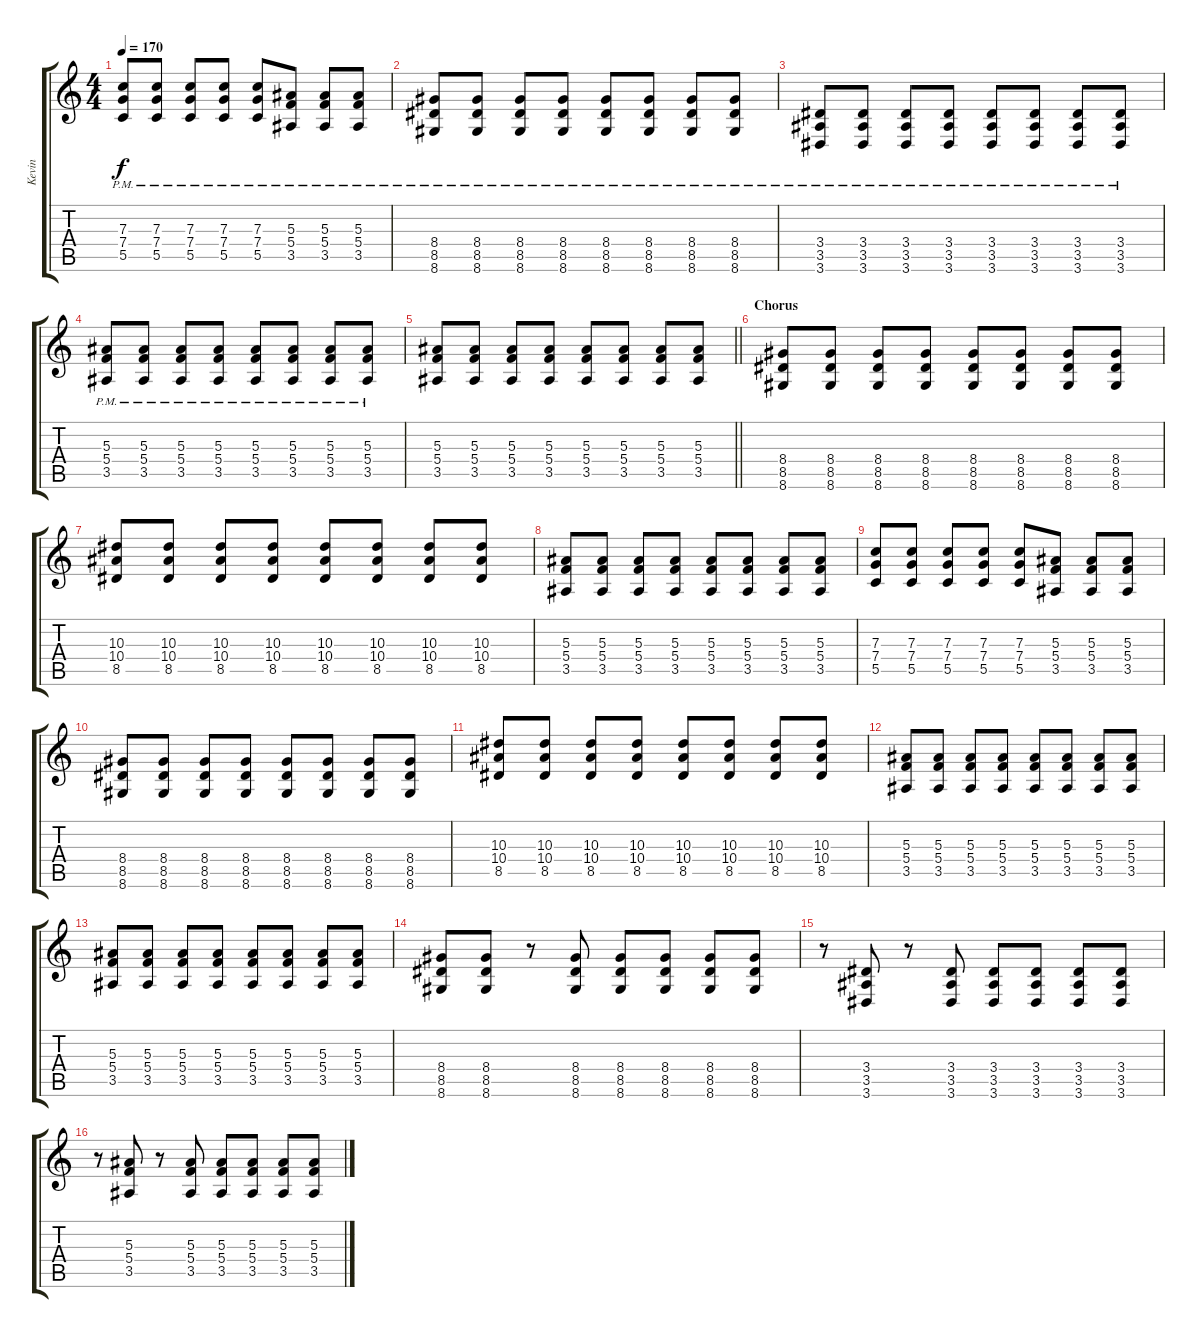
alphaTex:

\track ("Kevin" "Kevin") {instrument distortionguitar}
\staff {score tabs}
\tuning (D4 A3 F3 C3 G2 C2) {hide}
\ts (4 4)
\tempo 170
\clef g2
\ks c
(7.3{pm} 7.4{pm} 5.5{pm}).8{dy f} (7.3{pm} 7.4{pm} 5.5{pm}).8 (7.3{pm} 7.4{pm} 5.5{pm}).8 (7.3{pm} 7.4{pm} 5.5{pm}).8 (7.3{pm} 7.4{pm} 5.5{pm}).8 (5.3{pm} 5.4{pm} 3.5{pm}).8 (5.3{pm} 5.4{pm} 3.5{pm}).8 (5.3{pm} 5.4{pm} 3.5{pm}).8 |
(8.4{pm} 8.5{pm} 8.6{pm}).8 (8.4{pm} 8.5{pm} 8.6{pm}).8 (8.4{pm} 8.5{pm} 8.6{pm}).8 (8.4{pm} 8.5{pm} 8.6{pm}).8 (8.4{pm} 8.5{pm} 8.6{pm}).8 (8.4{pm} 8.5{pm} 8.6{pm}).8 (8.4{pm} 8.5{pm} 8.6{pm}).8 (8.4{pm} 8.5{pm} 8.6{pm}).8 |
(3.4{pm} 3.5{pm} 3.6{pm}).8 (3.4{pm} 3.5{pm} 3.6{pm}).8 (3.4{pm} 3.5{pm} 3.6{pm}).8 (3.4{pm} 3.5{pm} 3.6{pm}).8 (3.4{pm} 3.5{pm} 3.6{pm}).8 (3.4{pm} 3.5{pm} 3.6{pm}).8 (3.4{pm} 3.5{pm} 3.6{pm}).8 (3.4{pm} 3.5{pm} 3.6{pm}).8 |
(5.3{pm} 5.4{pm} 3.5{pm}).8 (5.3{pm} 5.4{pm} 3.5{pm}).8 (5.3{pm} 5.4{pm} 3.5{pm}).8 (5.3{pm} 5.4{pm} 3.5{pm}).8 (5.3{pm} 5.4{pm} 3.5{pm}).8 (5.3{pm} 5.4{pm} 3.5{pm}).8 (5.3{pm} 5.4{pm} 3.5{pm}).8 (5.3{pm} 5.4{pm} 3.5{pm}).8 |
\barLineRight lightlight
(5.3 5.4 3.5).8 (5.3 5.4 3.5).8 (5.3 5.4 3.5).8 (5.3 5.4 3.5).8 (5.3 5.4 3.5).8 (5.3 5.4 3.5).8 (5.3 5.4 3.5).8 (5.3 5.4 3.5).8 |
\section ("" "Chorus")
(8.4 8.5 8.6).8 (8.4 8.5 8.6).8 (8.4 8.5 8.6).8 (8.4 8.5 8.6).8 (8.4 8.5 8.6).8 (8.4 8.5 8.6).8 (8.4 8.5 8.6).8 (8.4 8.5 8.6).8 |
(10.3 10.4 8.5).8 (10.3 10.4 8.5).8 (10.3 10.4 8.5).8 (10.3 10.4 8.5).8 (10.3 10.4 8.5).8 (10.3 10.4 8.5).8 (10.3 10.4 8.5).8 (10.3 10.4 8.5).8 |
(5.3 5.4 3.5).8 (5.3 5.4 3.5).8 (5.3 5.4 3.5).8 (5.3 5.4 3.5).8 (5.3 5.4 3.5).8 (5.3 5.4 3.5).8 (5.3 5.4 3.5).8 (5.3 5.4 3.5).8 |
(7.3 7.4 5.5).8 (7.3 7.4 5.5).8 (7.3 7.4 5.5).8 (7.3 7.4 5.5).8 (7.3 7.4 5.5).8 (5.3 5.4 3.5).8 (5.3 5.4 3.5).8 (5.3 5.4 3.5).8 |
(8.4 8.5 8.6).8 (8.4 8.5 8.6).8 (8.4 8.5 8.6).8 (8.4 8.5 8.6).8 (8.4 8.5 8.6).8 (8.4 8.5 8.6).8 (8.4 8.5 8.6).8 (8.4 8.5 8.6).8 |
(10.3 10.4 8.5).8 (10.3 10.4 8.5).8 (10.3 10.4 8.5).8 (10.3 10.4 8.5).8 (10.3 10.4 8.5).8 (10.3 10.4 8.5).8 (10.3 10.4 8.5).8 (10.3 10.4 8.5).8 |
(5.3 5.4 3.5).8 (5.3 5.4 3.5).8 (5.3 5.4 3.5).8 (5.3 5.4 3.5).8 (5.3 5.4 3.5).8 (5.3 5.4 3.5).8 (5.3 5.4 3.5).8 (5.3 5.4 3.5).8 |
(5.3 5.4 3.5).8 (5.3 5.4 3.5).8 (5.3 5.4 3.5).8 (5.3 5.4 3.5).8 (5.3 5.4 3.5).8 (5.3 5.4 3.5).8 (5.3 5.4 3.5).8 (5.3 5.4 3.5).8 |
(8.4 8.5 8.6).8 (8.4 8.5 8.6).8 r.8 (8.4 8.5 8.6).8 (8.4 8.5 8.6).8 (8.4 8.5 8.6).8 (8.4 8.5 8.6).8 (8.4 8.5 8.6).8 |
r.8 (3.4 3.5 3.6).8 r.8 (3.4 3.5 3.6).8 (3.4 3.5 3.6).8 (3.4 3.5 3.6).8 (3.4 3.5 3.6).8 (3.4 3.5 3.6).8 |
r.8 (5.3 5.4 3.5).8 r.8 (5.3 5.4 3.5).8 (5.3 5.4 3.5).8 (5.3 5.4 3.5).8 (5.3 5.4 3.5).8 (5.3 5.4 3.5).8
